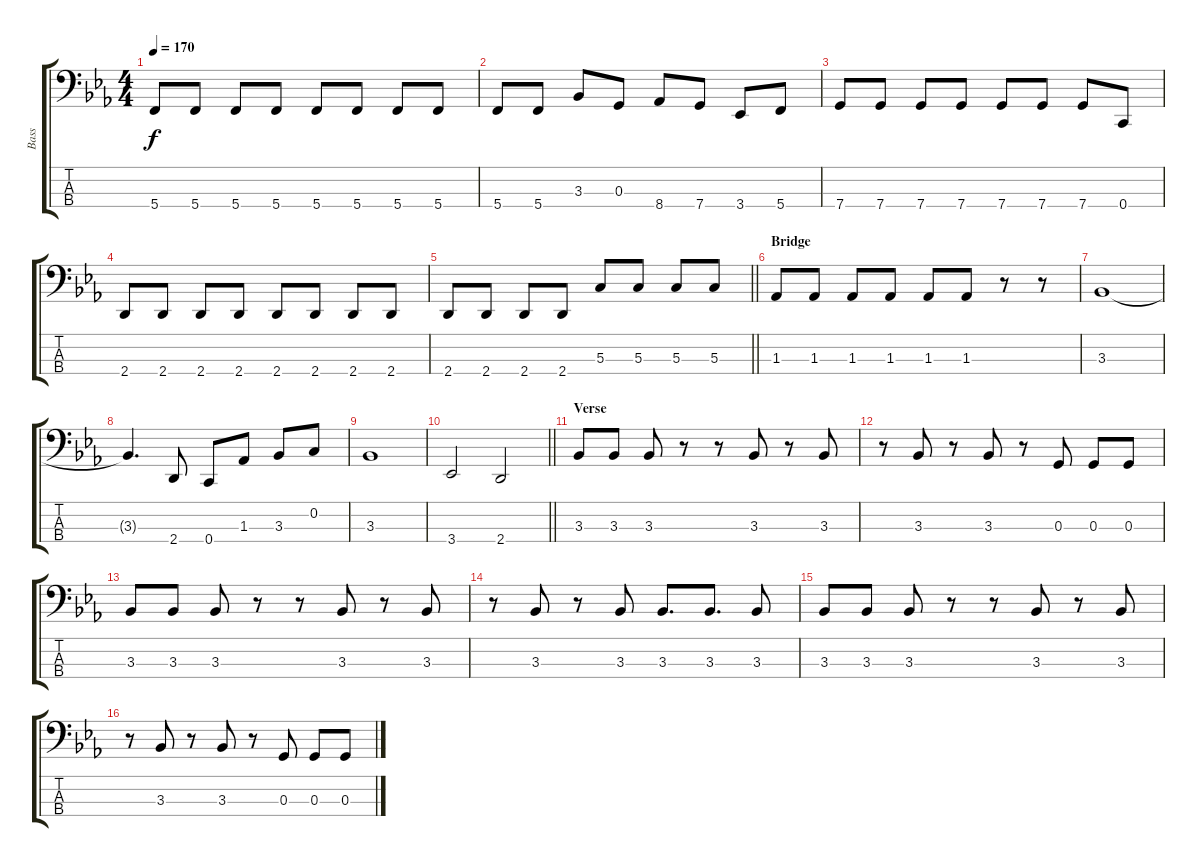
\track ("Bass" "Bass") {instrument electricbassfinger}
\staff {score tabs}
\tuning (F2 C2 G1 C1) {hide}
\ts (4 4)
\tempo 170
\clef f4
\ks cminor
5.4.8{dy f} 5.4.8 5.4.8 5.4.8 5.4.8 5.4.8 5.4.8 5.4.8 |
5.4.8 5.4.8 3.3.8 0.3.8 8.4.8 7.4.8 3.4.8 5.4.8 |
7.4.8 7.4.8 7.4.8 7.4.8 7.4.8 7.4.8 7.4.8 0.4.8 |
2.4.8 2.4.8 2.4.8 2.4.8 2.4.8 2.4.8 2.4.8 2.4.8 |
\barLineRight lightlight
2.4.8 2.4.8 2.4.8 2.4.8 5.3.8 5.3.8 5.3.8 5.3.8 |
\section ("" "Bridge")
1.3.8 1.3.8 1.3.8 1.3.8 1.3.8 1.3.8 r.8 r.8 |
3.3.1 |
3.3{t}.4{d} 2.4.8 0.4.8 1.3.8 3.3.8 0.2.8 |
3.3.1 |
\barLineRight lightlight
3.4.2 2.4.2 |
\section ("" "Verse")
3.3.8 3.3.8 3.3.8 r.8 r.8 3.3.8 r.8 3.3.8 |
r.8 3.3.8 r.8 3.3.8 r.8 0.3.8 0.3.8 0.3.8 |
3.3.8 3.3.8 3.3.8 r.8 r.8 3.3.8 r.8 3.3.8 |
r.8 3.3.8 r.8 3.3.8 3.3.8{d} 3.3.8{d} 3.3.8 |
3.3.8 3.3.8 3.3.8 r.8 r.8 3.3.8 r.8 3.3.8 |
r.8 3.3.8 r.8 3.3.8 r.8 0.3.8 0.3.8 0.3.8
